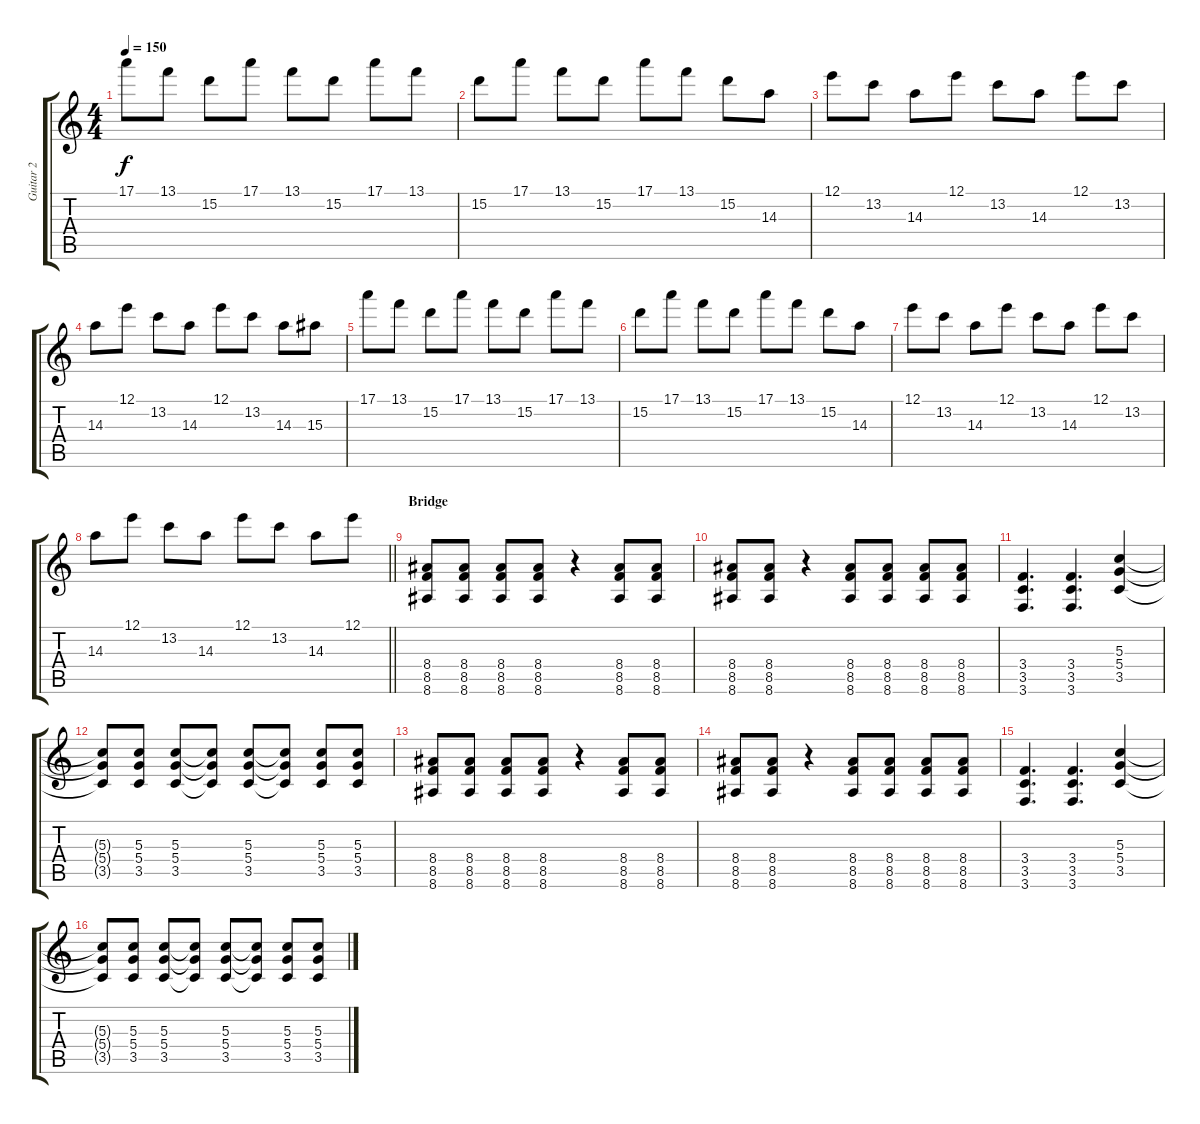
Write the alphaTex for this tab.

\track ("Guitar 2" "Guitar 2") {instrument acousticguitarnylon}
\staff {score tabs}
\tuning (E4 B3 G3 D3 A2 D2) {hide}
\ts (4 4)
\tempo 150
\clef g2
\ks c
17.1.8{dy f} 13.1.8 15.2.8 17.1.8 13.1.8 15.2.8 17.1.8 13.1.8 |
15.2.8 17.1.8 13.1.8 15.2.8 17.1.8 13.1.8 15.2.8 14.3.8 |
12.1.8 13.2.8 14.3.8 12.1.8 13.2.8 14.3.8 12.1.8 13.2.8 |
14.3.8 12.1.8 13.2.8 14.3.8 12.1.8 13.2.8 14.3.8 15.3.8 |
17.1.8 13.1.8 15.2.8 17.1.8 13.1.8 15.2.8 17.1.8 13.1.8 |
15.2.8 17.1.8 13.1.8 15.2.8 17.1.8 13.1.8 15.2.8 14.3.8 |
12.1.8 13.2.8 14.3.8 12.1.8 13.2.8 14.3.8 12.1.8 13.2.8 |
\barLineRight lightlight
14.3.8 12.1.8 13.2.8 14.3.8 12.1.8 13.2.8 14.3.8 12.1.8 |
\section ("" "Bridge")
(8.4 8.5 8.6).8{volume 16 instrument distortionguitar} (8.4 8.5 8.6).8 (8.4 8.5 8.6).8 (8.4 8.5 8.6).8 r.4 (8.4 8.5 8.6).8 (8.4 8.5 8.6).8 |
(8.4 8.5 8.6).8 (8.4 8.5 8.6).8 r.4 (8.4 8.5 8.6).8 (8.4 8.5 8.6).8 (8.4 8.5 8.6).8 (8.4 8.5 8.6).8 |
(3.4 3.5 3.6).4{d} (3.4 3.5 3.6).4{d} (5.3 5.4 3.5).4 |
(5.3{t} 5.4{t} 3.5{t}).8 (5.3 5.4 3.5).8 (5.3 5.4 3.5).8 (5.3{t} 5.4{t} 3.5{t}).8 (5.3 5.4 3.5).8 (5.3{t} 5.4{t} 3.5{t}).8 (5.3 5.4 3.5).8 (5.3 5.4 3.5).8 |
(8.4 8.5 8.6).8 (8.4 8.5 8.6).8 (8.4 8.5 8.6).8 (8.4 8.5 8.6).8 r.4 (8.4 8.5 8.6).8 (8.4 8.5 8.6).8 |
(8.4 8.5 8.6).8 (8.4 8.5 8.6).8 r.4 (8.4 8.5 8.6).8 (8.4 8.5 8.6).8 (8.4 8.5 8.6).8 (8.4 8.5 8.6).8 |
(3.4 3.5 3.6).4{d} (3.4 3.5 3.6).4{d} (5.3 5.4 3.5).4 |
(5.3{t} 5.4{t} 3.5{t}).8 (5.3 5.4 3.5).8 (5.3 5.4 3.5).8 (5.3{t} 5.4{t} 3.5{t}).8 (5.3 5.4 3.5).8 (5.3{t} 5.4{t} 3.5{t}).8 (5.3 5.4 3.5).8 (5.3 5.4 3.5).8
